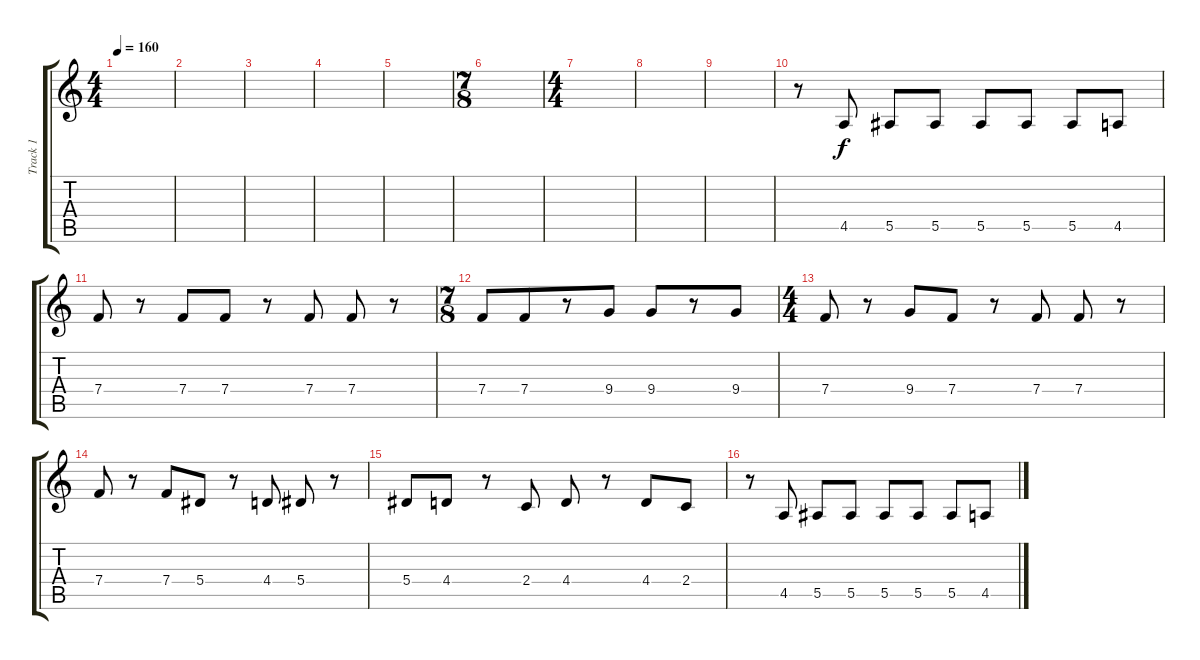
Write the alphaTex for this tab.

\track ("Track 1" "Track 1") {instrument overdrivenguitar}
\staff {score tabs}
\tuning (C4 G3 Eb3 Bb2 F2 C2) {hide}
\ts (4 4)
\tempo 160
\clef g2
\ks c
|
|
|
|
|
\ts (7 8)
|
\ts (4 4)
|
|
|
r.8 4.5.8 5.5.8 5.5.8 5.5.8 5.5.8 5.5.8 4.5.8 |
7.4.8 r.8 7.4.8 7.4.8 r.8 7.4.8 7.4.8 r.8 |
\ts (7 8)
7.4.8 7.4.8 r.8 9.4.8 9.4.8 r.8 9.4.8 |
\ts (4 4)
7.4.8 r.8 9.4.8 7.4.8 r.8 7.4.8 7.4.8 r.8 |
7.4.8 r.8 7.4.8 5.4.8 r.8 4.4.8 5.4.8 r.8 |
5.4.8 4.4.8 r.8 2.4.8 4.4.8 r.8 4.4.8 2.4.8 |
r.8 4.5.8 5.5.8 5.5.8 5.5.8 5.5.8 5.5.8 4.5.8
